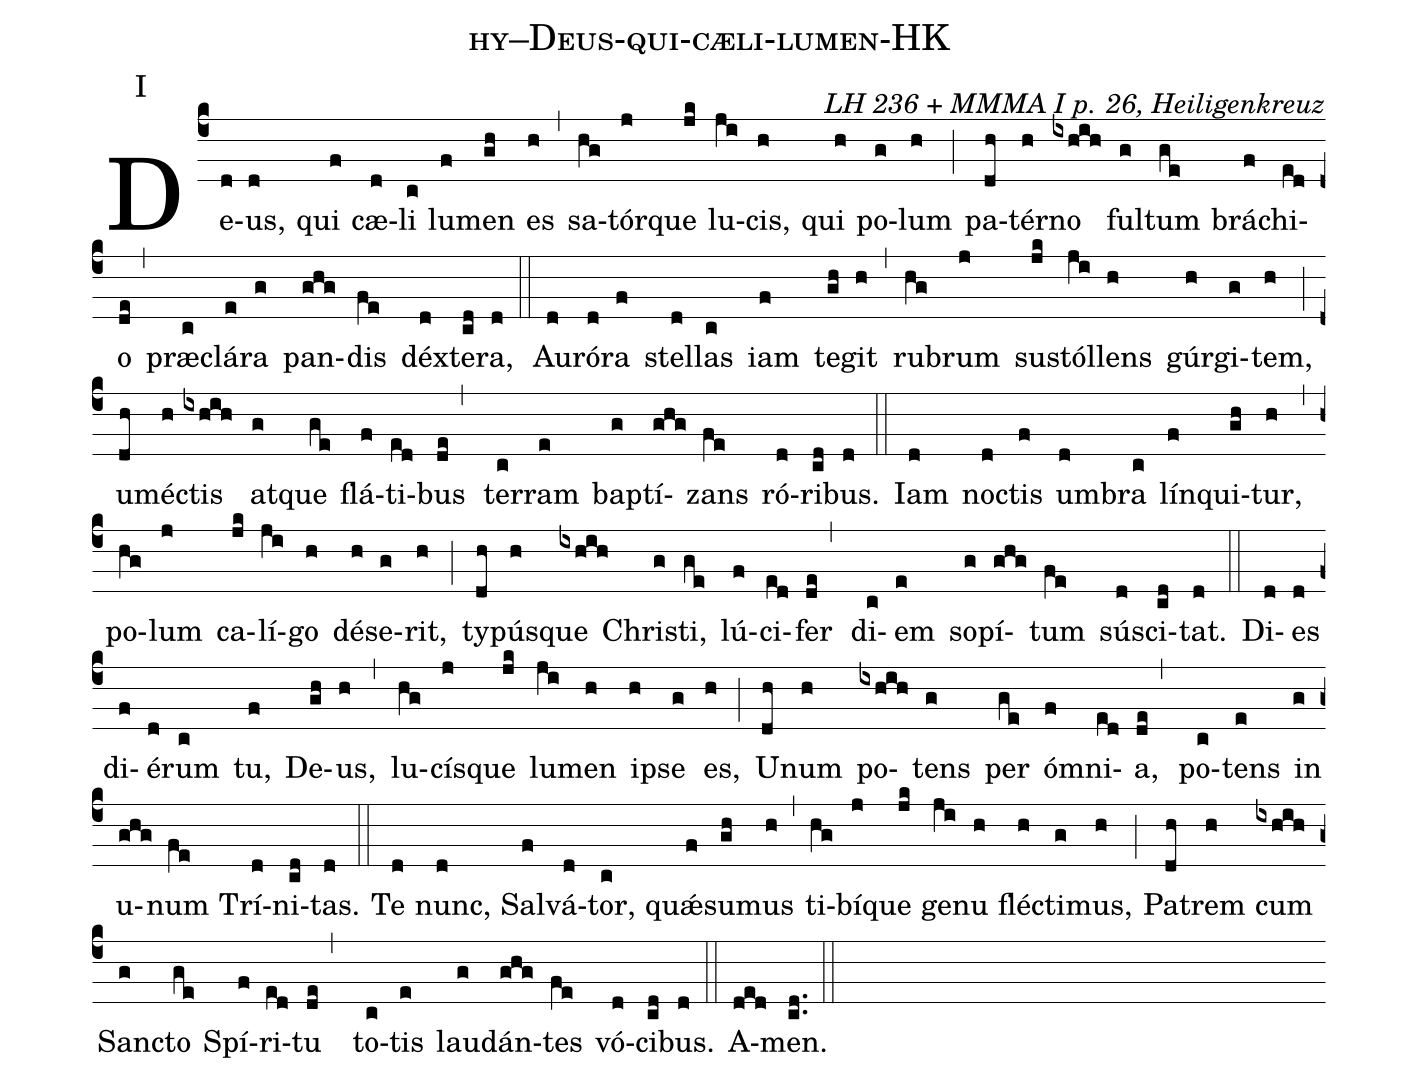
name: hy--Deus-qui-cæli-lumen-HK;
commentary: LH 236 + MMMA I p. 26, Heiligenkreuz;
annotation: I ;
%%
(c4)De(d)us,(d) qui(f) cæ(d)li(c) lu(f)men(gh) es(h) (,)
sa(hg)tór(j)que(jk) lu(ji)cis,(h) qui(h) po(g)lum(h) (;)
pa(dh)tér(h)no(ixhih) ful(g)tum(ge) brá(f)chi(ed)o(de,)
præ(c)clá(e)ra(g) pan(ghg)dis(fe) déx(d)te(cd)ra,(d) (::)
Au(d)ró(d)ra(f) stel(d)las(c) iam(f) te(gh)git(h) (,)
ru(hg)brum(j) su(jk)stól(ji)lens(h) gúr(h)gi(g)tem,(h) (;)
u(dh)mé(h)ctis(ixhih) at(g)que(ge) flá(f)ti(ed)bus(de,)
ter(c)ram(e) bap(g)tí(ghg)zans(fe) ró(d)ri(cd)bus.(d) (::)
Iam(d) no(d)ctis(f) um(d)bra(c) lín(f)qui(gh)tur,(h) (,)
po(hg)lum(j) ca(jk)lí(ji)go(h) dé(h)se(g)rit,(h) (;)
ty(dh)pús(h)que(ixhih) Chri(g)sti,(ge) lú(f)ci(ed)fer(de,)
di(c)em(e) so(g)pí(ghg)tum(fe) sú(d)sci(cd)tat.(d) (::)
Di(d)es(d) di(f)é(d)rum(c) tu,(f) De(gh)us,(h) (,)
lu(hg)cís(j)que(jk) lu(ji)men(h) i(h)pse(g) es,(h) (;)
U(dh)num(h) po(ixhih)tens(g) per(ge) óm(f)ni(ed)a,(de,)
po(c)tens(e) in(g) u(ghg)num(fe) Trí(d)ni(cd)tas.(d) (::)
Te(d) nunc,(d) Sal(f)vá(d)tor,(c) quǽ(f)su(gh)mus(h) (,)
ti(hg)bí(j)que(jk) ge(ji)nu(h) flé(h)cti(g)mus,(h) (;)
Pa(dh)trem(h) cum(ixhih) San(g)cto(ge) Spí(f)ri(ed)tu(de,)
to(c)tis(e) lau(g)dán(ghg)tes(fe) vó(d)ci(cd)bus.(d) (::)
A(ded)men.(cd..) (::)
